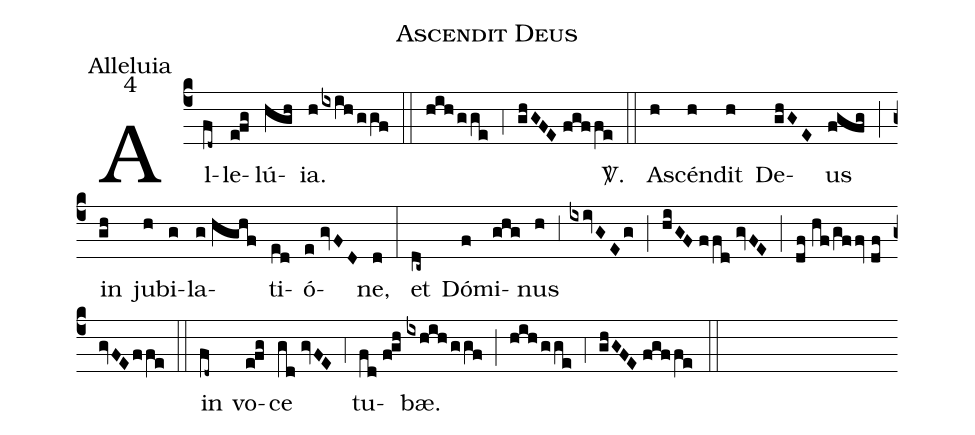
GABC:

name:Ascendit Deus;
office-part:Alleluia;
mode:4;
%%
(c4) Al(fd~)le(e!fg)lú(hgh)ia.(h/ixih/ggf) (::) (hih/gge) (;4) (ghGFE//fgffe) <sp>V/</sp>.(::) A(h)scén(h)dit(h) De(ghGE)us(fgfg) (;) in(gh) ju(h)bi(g)la(g//hghf)ti(ed)ó(e//gvFD)ne,(d) (:) et(dc~) Dó(f)mi(ghg)nus(h) (;3) (ixivGEg) (;) (hiGF//ffd//gvFE) (;) (df//hf/gffv//df//gvFE/ffe) (::) in(fd~) vo(e!fg)ce(gd//gvFE) (;4) tu(fd//f!gh)bæ.(ixhih/ggf) (;) (hih/gge) (;4) (ghGFE//fgffe) (::)
